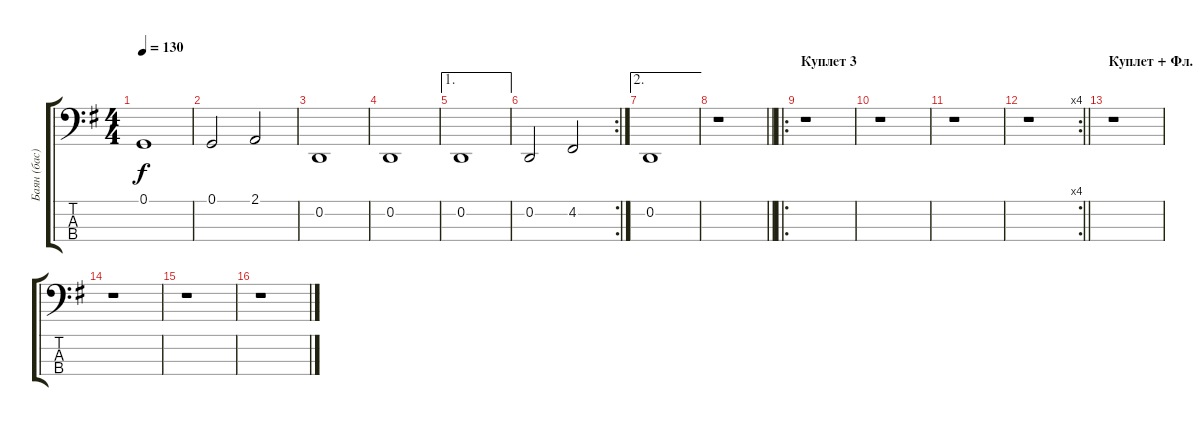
\track ("Баян (бас)" "Баян (бас)") {instrument accordion}
\staff {score tabs}
\tuning (G2 D2 A1 E1) {hide}
\ts (4 4)
\tempo 130
\clef f4
\ks eminor
0.1.1{dy f} |
0.1.2 2.1.2 |
0.2.1 |
0.2.1 |
\ae 1
0.2.1 |
\rc 2
0.2.2 4.2.2 |
\ae 2
0.2.1 |
\barLineRight lightlight
r.1 |
\ro
\section ("" "Куплет 3")
r.1 |
r.1 |
r.1 |
\rc 4
\barLineRight lightlight
r.1 |
\section ("" "Куплет + Фл.")
r.1 |
r.1 |
r.1 |
r.1
